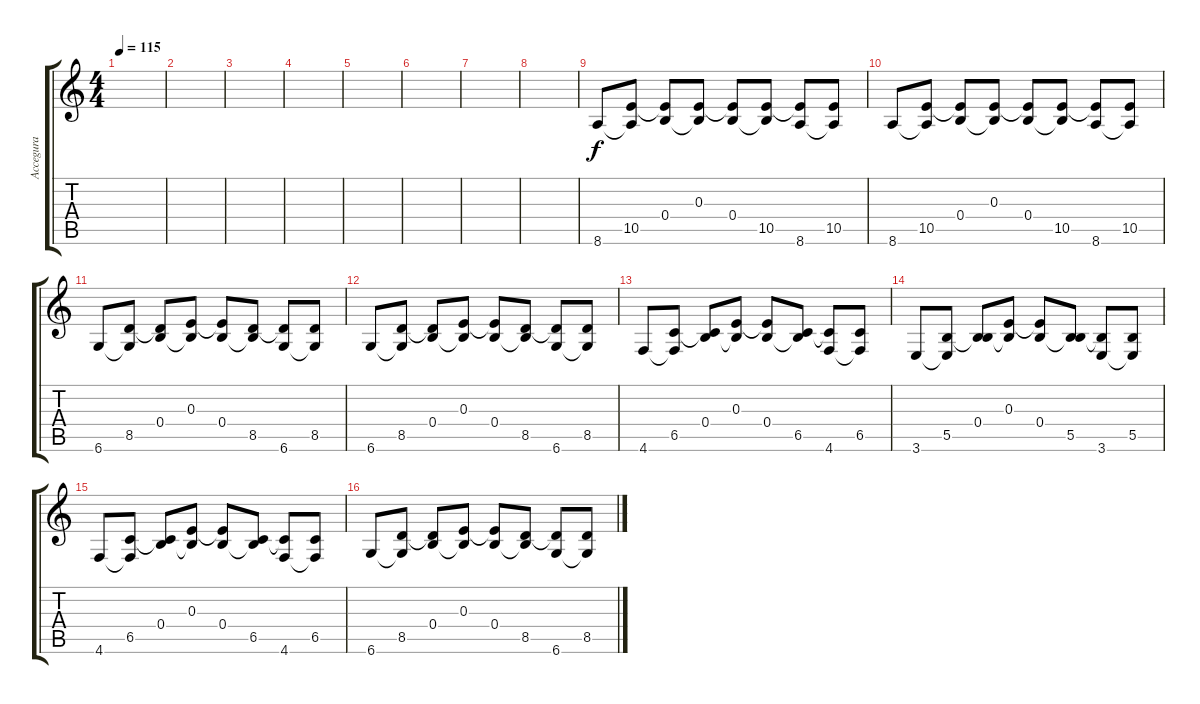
\track ("Accegura" "Accegura") {instrument acousticguitarnylon}
\staff {score tabs}
\tuning (Db4 Ab3 E3 B2 Gb2 Db2) {hide}
\ts (4 4)
\tempo 115
\clef g2
\ks c
|
|
|
|
|
|
|
|
8.6.8 (10.5 8.6{t}).8 (0.4 10.5{t}).8 (0.3 0.4{t}).8 (0.3{t} 0.4).8 (0.4{t} 10.5).8 (10.5{t} 8.6).8 (10.5 8.6{t}).8 |
8.6.8 (10.5 8.6{t}).8 (0.4 10.5{t}).8 (0.3 0.4{t}).8 (0.3{t} 0.4).8 (0.4{t} 10.5).8 (10.5{t} 8.6).8 (10.5 8.6{t}).8 |
6.6.8 (8.5 6.6{t}).8 (0.4 8.5{t}).8 (0.3 0.4{t}).8 (0.3{t} 0.4).8 (0.4{t} 8.5).8 (8.5{t} 6.6).8 (8.5 6.6{t}).8 |
6.6.8 (8.5 6.6{t}).8 (0.4 8.5{t}).8 (0.3 0.4{t}).8 (0.3{t} 0.4).8 (0.4{t} 8.5).8 (8.5{t} 6.6).8 (8.5 6.6{t}).8 |
4.6.8 (6.5 4.6{t}).8 (0.4 6.5{t}).8 (0.3 0.4{t}).8 (0.3{t} 0.4).8 (0.4{t} 6.5).8 (6.5{t} 4.6).8 (6.5 4.6{t}).8 |
3.6.8 (5.5 3.6{t}).8 (0.4 5.5{t}).8 (0.3 0.4{t}).8 (0.3{t} 0.4).8 (0.4{t} 5.5).8 (5.5{t} 3.6).8 (5.5 3.6{t}).8 |
4.6.8 (6.5 4.6{t}).8 (0.4 6.5{t}).8 (0.3 0.4{t}).8 (0.3{t} 0.4).8 (0.4{t} 6.5).8 (6.5{t} 4.6).8 (6.5 4.6{t}).8 |
6.6.8 (8.5 6.6{t}).8 (0.4 8.5{t}).8 (0.3 0.4{t}).8 (0.3{t} 0.4).8 (0.4{t} 8.5).8 (8.5{t} 6.6).8 (8.5 6.6{t}).8
